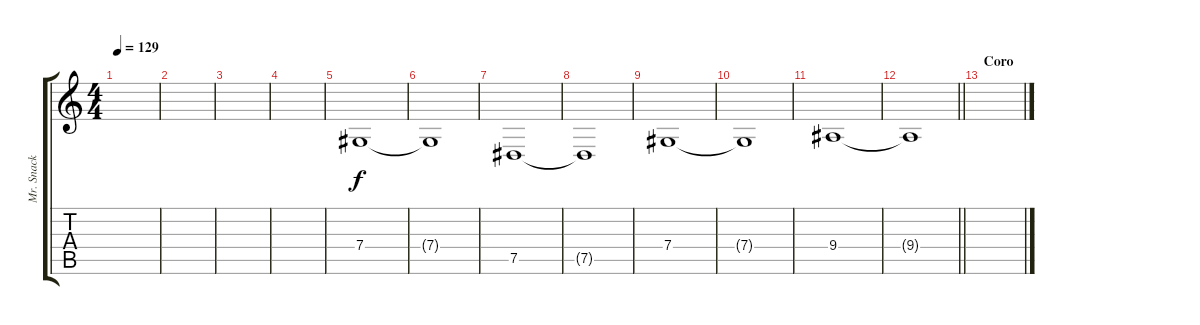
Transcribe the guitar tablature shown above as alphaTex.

\track ("Mr. Snack 1" "Mr. Snack ") {instrument stringensemble1}
\staff {score tabs}
\tuning (Eb4 Bb3 Gb3 Db3 Ab2 Eb2) {hide}
\ts (4 4)
\tempo 129
\clef g2
\ks c
|
|
|
|
7.4.1{volume 7 instrument pad7halo} |
7.4{t}.1 |
7.5.1 |
7.5{t}.1 |
7.4.1{volume 7 instrument pad7halo} |
7.4{t}.1 |
9.4.1 |
\barLineRight lightlight
9.4{t}.1 |
\section ("" "Coro")
